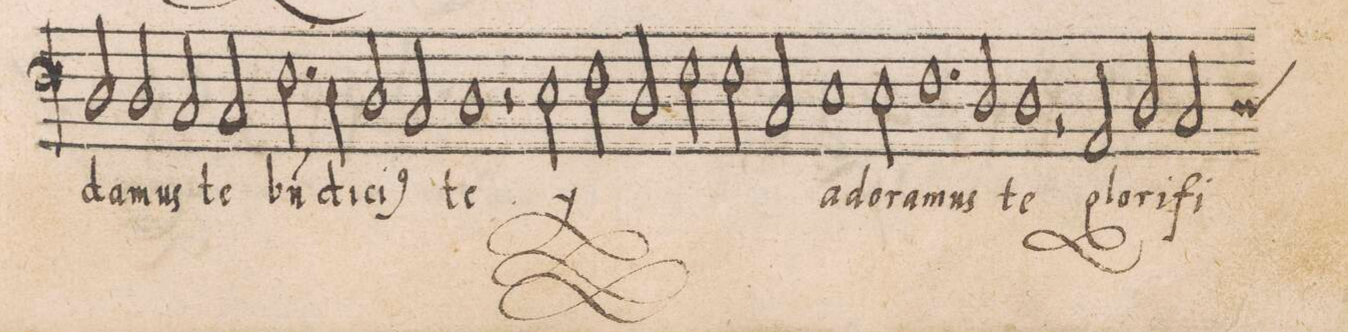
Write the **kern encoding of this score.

**kern	**text
*I"BASSVS	*
*clefF4	*
*k[]	*
*met(c|)	*
*M2/1	*
2D/	-da-
2D/	-mus
2C/	te
2C/	b(e)-
=10	=10
2.F\	-n(e)-
4E\	-di-
2D/	-ci-
2C/	-(mus)
=11	=11
1D	te
*	*ij
2r	.
2E\	b(e)-
=12	=12
2F\	-n(e)-
2D/	-di-
2G\	-ci-
2G\	-(mus)
=13	=13
2C/	te
*	*Xij
1E	a-
2E\	-do-
=14	=14
1.F	-ra-
2D/	-mus
=15	=15
1D	te
2r	.
2AA/	glo-
=16	=16
2D/	-ri-
*custos:D	*
2C/	-fi-
*-	*-
